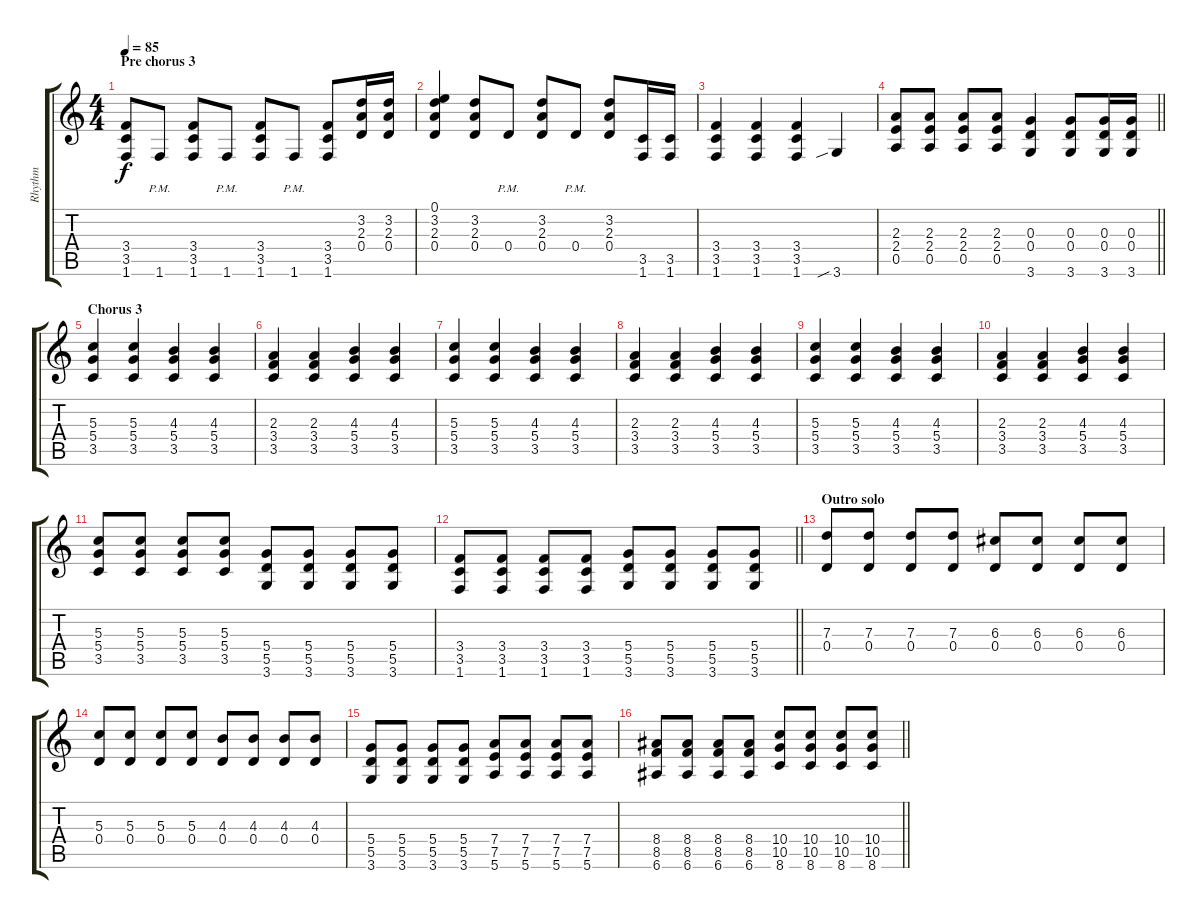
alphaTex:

\track ("Rhythm" "Rhythm") {instrument overdrivenguitar}
\staff {score tabs}
\tuning (E4 B3 G3 D3 A2 E2) {hide}
\ts (4 4)
\section ("" "Pre chorus 3")
\tempo 85
\clef g2
\ks c
(3.4 3.5 1.6).8{dy f} 1.6{pm}.8 (3.4 3.5 1.6).8 1.6{pm}.8 (3.4 3.5 1.6).8 1.6{pm}.8 (3.4 3.5 1.6).8 (3.2 2.3 0.4).16 (3.2 2.3 0.4).16 |
(0.1 3.2 2.3 0.4).4 (3.2 2.3 0.4).8 0.4{pm}.8 (3.2 2.3 0.4).8 0.4{pm}.8 (3.2 2.3 0.4).8 (3.5 1.6).16 (3.5 1.6).16 |
(3.4 3.5 1.6).4 (3.4 3.5 1.6).4 (3.4 3.5 1.6).4 3.6{sib}.4 |
\barLineRight lightlight
(2.3 2.4 0.5).8 (2.3 2.4 0.5).8 (2.3 2.4 0.5).8 (2.3 2.4 0.5).8 (0.3 0.4 3.6).4 (0.3 0.4 3.6).8 (0.3 0.4 3.6).16 (0.3 0.4 3.6).16 |
\section ("" "Chorus 3")
(5.3 5.4 3.5).4 (5.3 5.4 3.5).4 (4.3 5.4 3.5).4 (4.3 5.4 3.5).4 |
(2.3 3.4 3.5).4 (2.3 3.4 3.5).4 (4.3 5.4 3.5).4 (4.3 5.4 3.5).4 |
(5.3 5.4 3.5).4 (5.3 5.4 3.5).4 (4.3 5.4 3.5).4 (4.3 5.4 3.5).4 |
(2.3 3.4 3.5).4 (2.3 3.4 3.5).4 (4.3 5.4 3.5).4 (4.3 5.4 3.5).4 |
(5.3 5.4 3.5).4 (5.3 5.4 3.5).4 (4.3 5.4 3.5).4 (4.3 5.4 3.5).4 |
(2.3 3.4 3.5).4 (2.3 3.4 3.5).4 (4.3 5.4 3.5).4 (4.3 5.4 3.5).4 |
(5.3 5.4 3.5).8 (5.3 5.4 3.5).8 (5.3 5.4 3.5).8 (5.3 5.4 3.5).8 (5.4 5.5 3.6).8 (5.4 5.5 3.6).8 (5.4 5.5 3.6).8 (5.4 5.5 3.6).8 |
\barLineRight lightlight
(3.4 3.5 1.6).8 (3.4 3.5 1.6).8 (3.4 3.5 1.6).8 (3.4 3.5 1.6).8 (5.4 5.5 3.6).8 (5.4 5.5 3.6).8 (5.4 5.5 3.6).8 (5.4 5.5 3.6).8 |
\section ("" "Outro solo")
(7.3 0.4).8 (7.3 0.4).8 (7.3 0.4).8 (7.3 0.4).8 (6.3 0.4).8 (6.3 0.4).8 (6.3 0.4).8 (6.3 0.4).8 |
(5.3 0.4).8 (5.3 0.4).8 (5.3 0.4).8 (5.3 0.4).8 (4.3 0.4).8 (4.3 0.4).8 (4.3 0.4).8 (4.3 0.4).8 |
(5.4 5.5 3.6).8 (5.4 5.5 3.6).8 (5.4 5.5 3.6).8 (5.4 5.5 3.6).8 (7.4 7.5 5.6).8 (7.4 7.5 5.6).8 (7.4 7.5 5.6).8 (7.4 7.5 5.6).8 |
\barLineRight lightlight
(8.4 8.5 6.6).8 (8.4 8.5 6.6).8 (8.4 8.5 6.6).8 (8.4 8.5 6.6).8 (10.4 10.5 8.6).8 (10.4 10.5 8.6).8 (10.4 10.5 8.6).8 (10.4 10.5 8.6).8
